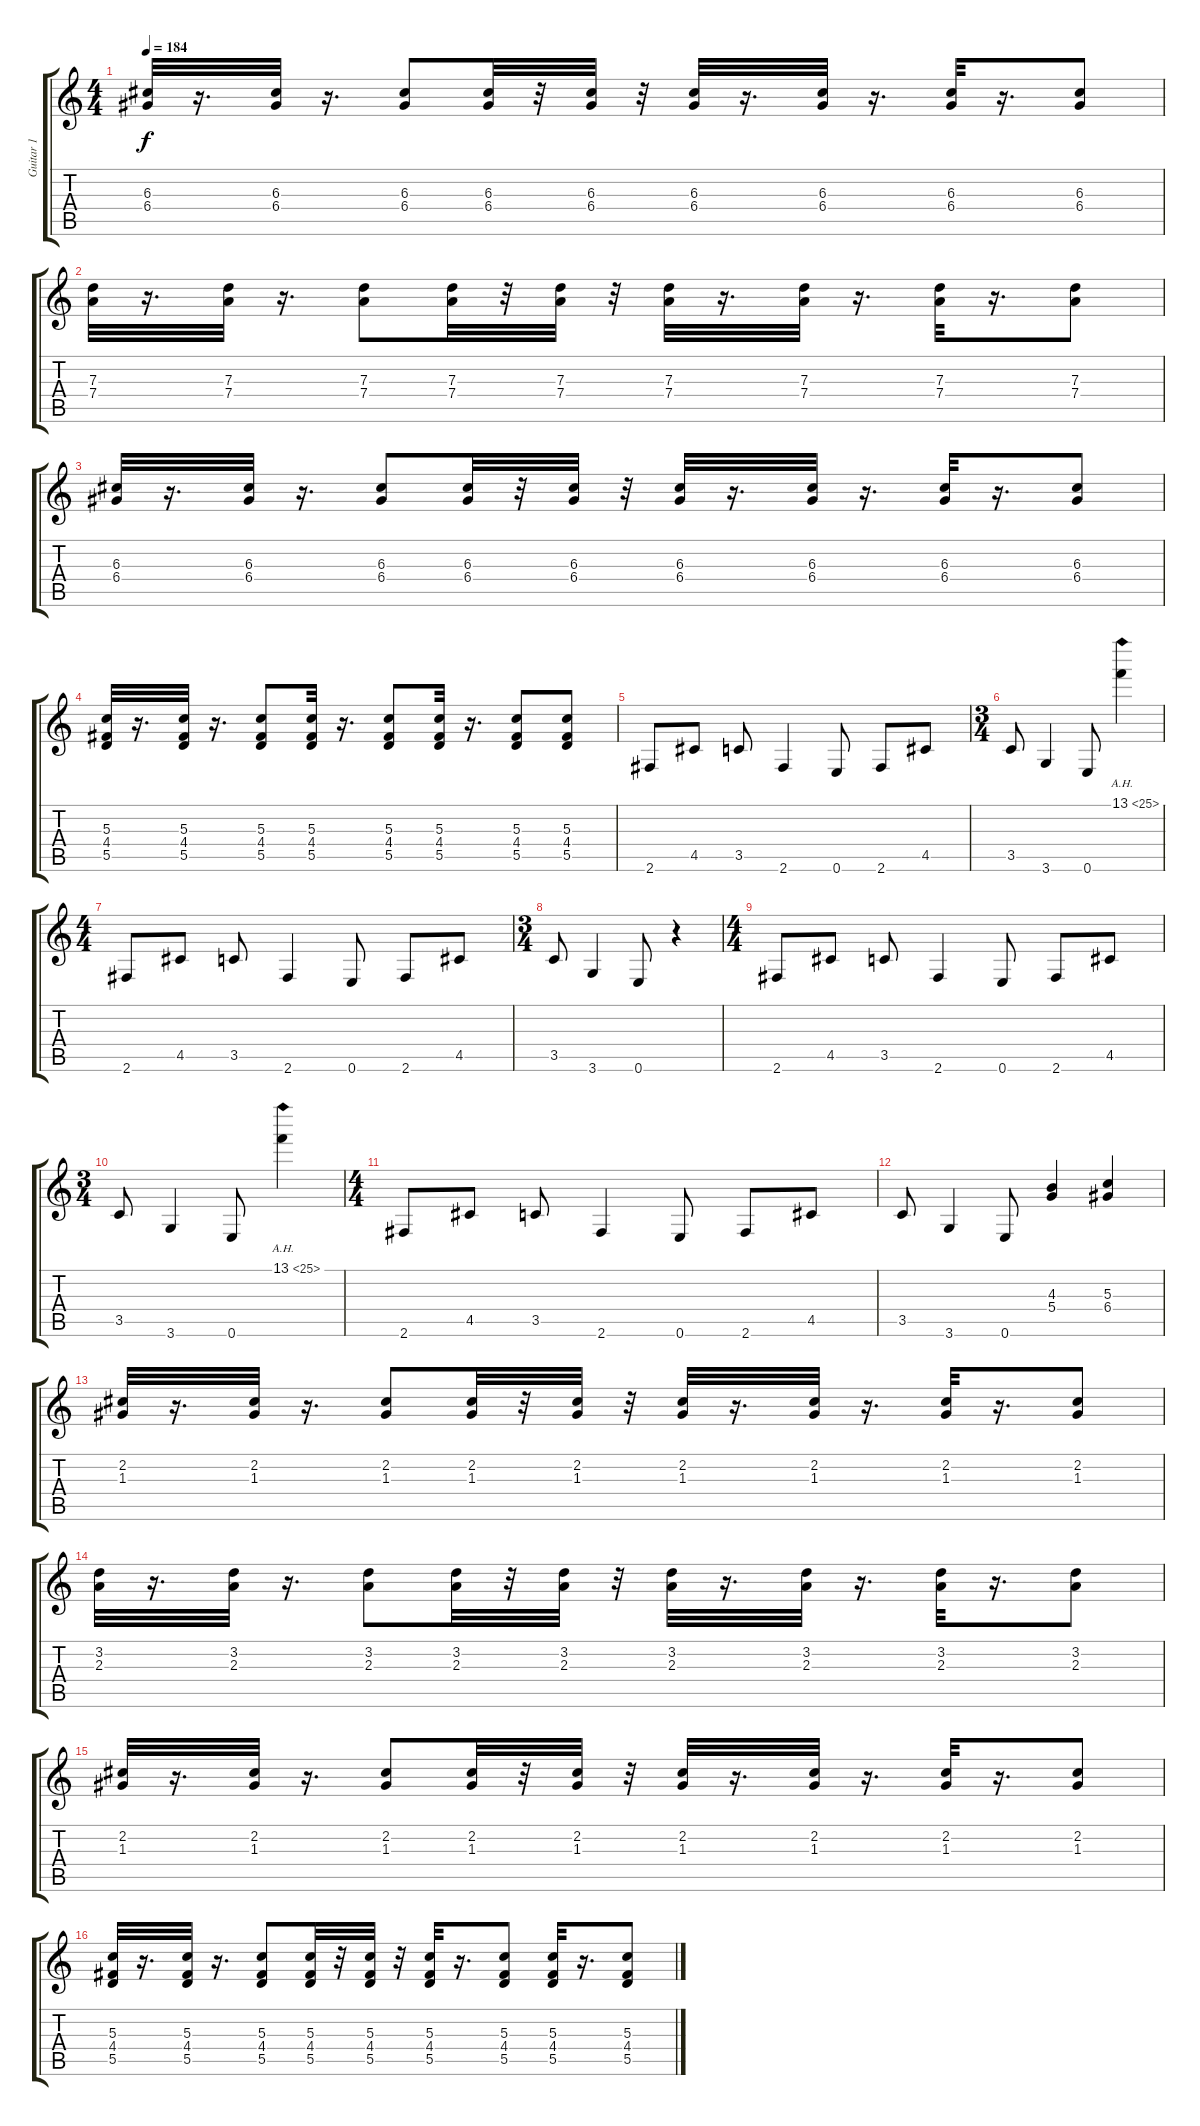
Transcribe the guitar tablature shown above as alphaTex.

\track ("Guitar 1" "Guitar 1") {instrument distortionguitar}
\staff {score tabs}
\tuning (E4 B3 G3 D3 A2 E2) {hide}
\ts (4 4)
\tempo 184
\clef g2
\ks c
(6.3 6.4).32{dy f} r.16{d} (6.3 6.4).32 r.16{d} (6.3 6.4).8 (6.3 6.4).32 r.32 (6.3 6.4).32 r.32 (6.3 6.4).32 r.16{d} (6.3 6.4).32 r.16{d} (6.3 6.4).32 r.16{d} (6.3 6.4).8 |
(7.3 7.4).32 r.16{d} (7.3 7.4).32 r.16{d} (7.3 7.4).8 (7.3 7.4).32 r.32 (7.3 7.4).32 r.32 (7.3 7.4).32 r.16{d} (7.3 7.4).32 r.16{d} (7.3 7.4).32 r.16{d} (7.3 7.4).8 |
(6.3 6.4).32 r.16{d} (6.3 6.4).32 r.16{d} (6.3 6.4).8 (6.3 6.4).32 r.32 (6.3 6.4).32 r.32 (6.3 6.4).32 r.16{d} (6.3 6.4).32 r.16{d} (6.3 6.4).32 r.16{d} (6.3 6.4).8 |
(5.3 4.4 5.5).32 r.16{d} (5.3 4.4 5.5).32 r.16{d} (5.3 4.4 5.5).8 (5.3 4.4 5.5).32 r.16{d} (5.3 4.4 5.5).8 (5.3 4.4 5.5).32 r.16{d} (5.3 4.4 5.5).8 (5.3 4.4 5.5).8 |
2.6.8 4.5.8 3.5.8 2.6.4 0.6.8 2.6.8 4.5.8 |
\ts (3 4)
3.5.8 3.6.4 0.6.8 13.1{ah 12}.4 |
\ts (4 4)
2.6.8 4.5.8 3.5.8 2.6.4 0.6.8 2.6.8 4.5.8 |
\ts (3 4)
3.5.8 3.6.4 0.6.8 r.4 |
\ts (4 4)
2.6.8 4.5.8 3.5.8 2.6.4 0.6.8 2.6.8 4.5.8 |
\ts (3 4)
3.5.8 3.6.4 0.6.8 13.1{ah 12}.4 |
\ts (4 4)
2.6.8 4.5.8 3.5.8 2.6.4 0.6.8 2.6.8 4.5.8 |
3.5.8 3.6.4 0.6.8 (4.3 5.4).4 (5.3 6.4).4 |
(2.2 1.3).32 r.16{d} (2.2 1.3).32 r.16{d} (2.2 1.3).8 (2.2 1.3).32 r.32 (2.2 1.3).32 r.32 (2.2 1.3).32 r.16{d} (2.2 1.3).32 r.16{d} (2.2 1.3).32 r.16{d} (2.2 1.3).8 |
(3.2 2.3).32 r.16{d} (3.2 2.3).32 r.16{d} (3.2 2.3).8 (3.2 2.3).32 r.32 (3.2 2.3).32 r.32 (3.2 2.3).32 r.16{d} (3.2 2.3).32 r.16{d} (3.2 2.3).32 r.16{d} (3.2 2.3).8 |
(2.2 1.3).32 r.16{d} (2.2 1.3).32 r.16{d} (2.2 1.3).8 (2.2 1.3).32 r.32 (2.2 1.3).32 r.32 (2.2 1.3).32 r.16{d} (2.2 1.3).32 r.16{d} (2.2 1.3).32 r.16{d} (2.2 1.3).8 |
(5.3 4.4 5.5).32 r.16{d} (5.3 4.4 5.5).32 r.16{d} (5.3 4.4 5.5).8 (5.3 4.4 5.5).32 r.32 (5.3 4.4 5.5).32 r.32 (5.3 4.4 5.5).32 r.16{d} (5.3 4.4 5.5).8 (5.3 4.4 5.5).32 r.16{d} (5.3 4.4 5.5).8
